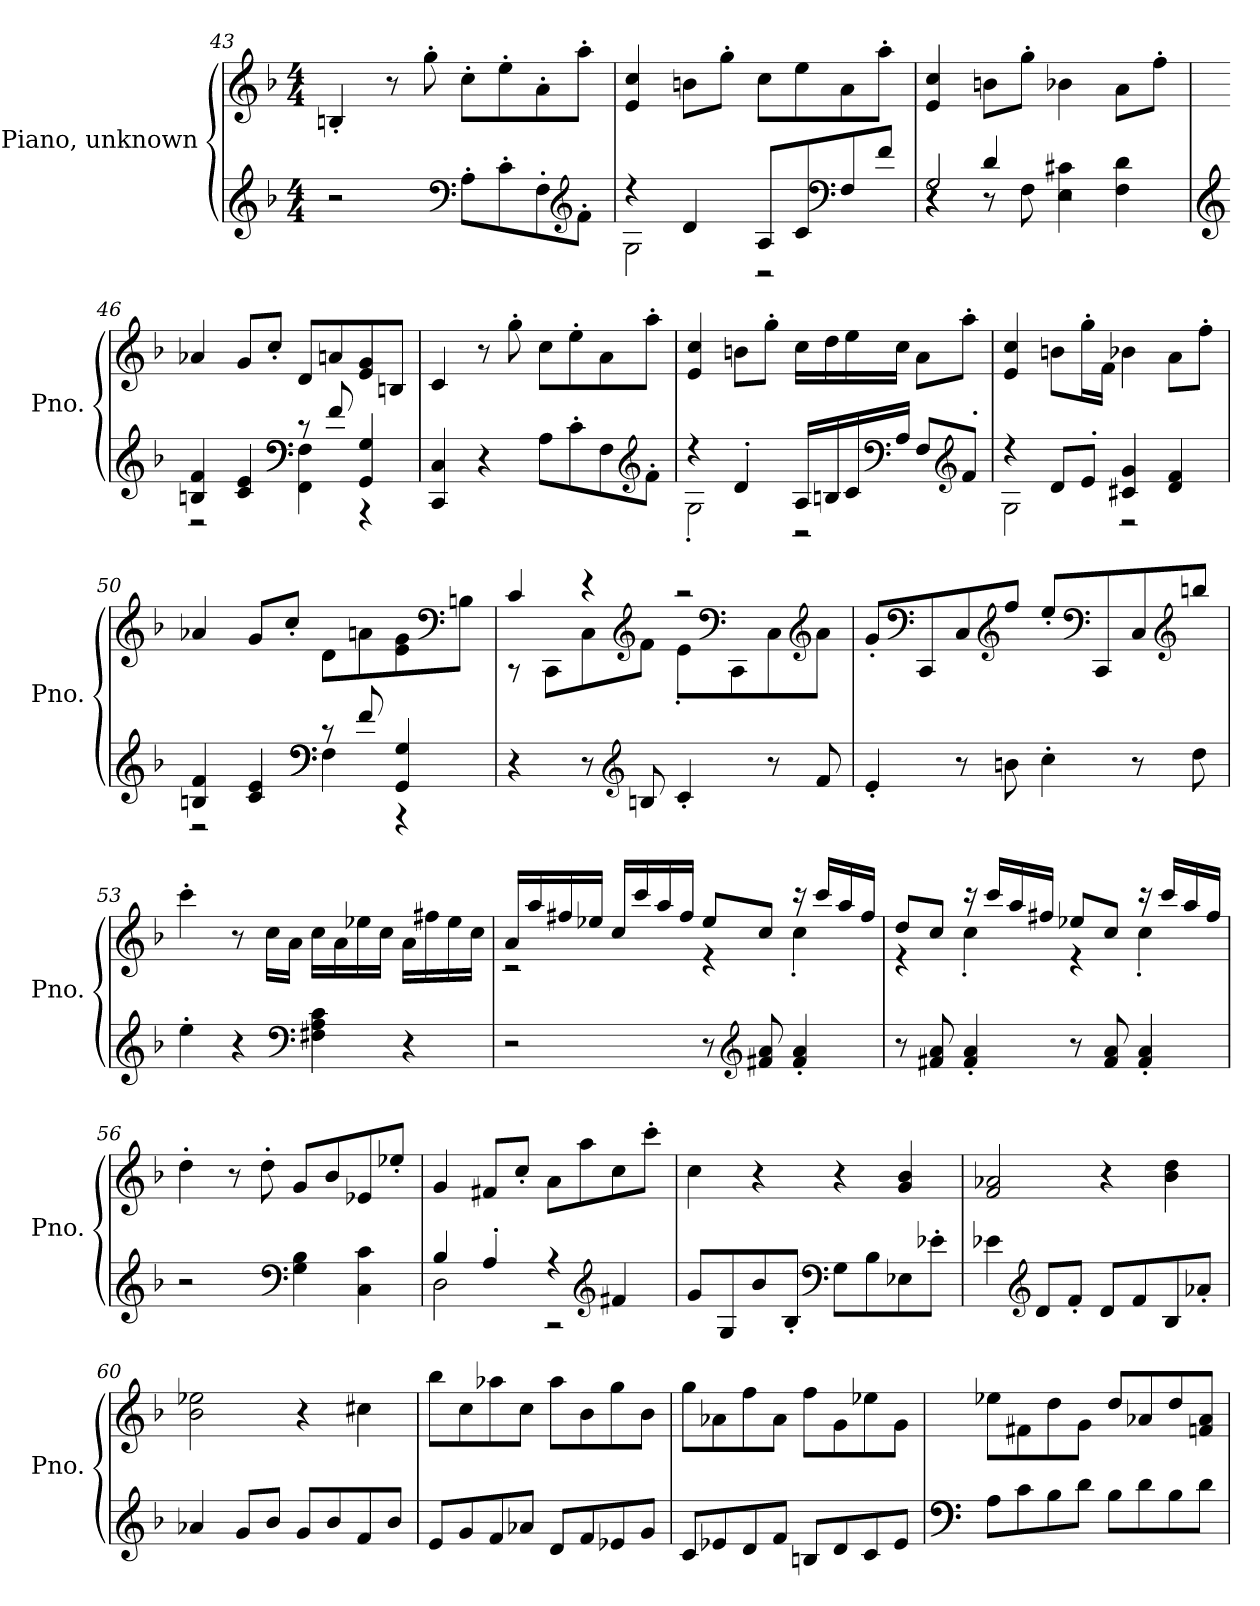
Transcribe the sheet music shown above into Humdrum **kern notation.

**kern	**kern
*part1	*part1
*staff2	*staff1
*I"Piano, unknown	*
*I'Pno.	*
*clefG2	*clefG2
*k[b-]	*k[b-]
*M4/4	*M4/4
=43	=43
2r	4Bn'/
.	8r
.	8gg'\
*clefF4	*
8A'\L	8cc'\L
8c'\	8ee'\
8F'\	8a'\
*clefG2	*
8f'\J	8aa'\J
=44	=44
*^	*
4r	2G\	4e/ 4cc/
4d/	.	8bn\L
.	.	8gg'\J
8A/L	2r	8cc\L
8c/	.	8ee\
*clefF4	*	*
8F/	.	8a\
8f/J	.	8aa'\J
!!LO:LB:g=z
=45	=45	=45
*	*^	*
4r	4r	2G/	4e/ 4cc/
4d/	8r	.	8bn\L
.	8F\	.	8gg'\J
2r	4E\ 4c#X\	2r	4b-X\
.	4F\ 4d\	.	8a\L
.	.	.	8ff'\J
*v	*v	*v	*
=46	=46
*clefG2	*
*^	*
4Bn/ 4f/	2r	4a-X/
4c/ 4e/	.	8g/L
.	.	8cc'/J
*clefF4	*	*
8r	4FF\ 4F\	8d/L
8f/	.	8an/
4GG/ 4G/	4r	8e/ 8g/
.	.	8Bn/J
*v	*v	*
=47	=47
4CC/ 4C/	4c/
4r	8r
.	8gg'\
8A\L	8cc\L
8c'\	8ee'\
8F\	8a\
*clefG2	*
8f'\J	8aa'\J
!!LO:LB:g=z
=48	=48
*^	*
4r	2G'\	4e/ 4cc/
4d'/	.	8bn\L
.	.	8gg'\J
16A/LL	2r	16cc\LL
16Bn/	.	16dd\
16c/	.	16ee\
*clefF4	*	*
16A/JJ	.	16cc\JJ
8F/L	.	8a\L
*clefG2	*	*
8f'/J	.	8aa'\J
=49	=49	=49
4r	2G\	4e/ 4cc/
8d/L	.	8bn\L
8e'/J	.	16gg'\L
.	.	16f\JJ
4c#X/ 4g/	2r	4b-X\
4d/ 4f/	.	8a\L
.	.	8ff'\J
=50	=50	=50
4Bn/ 4f/	2r	4a-X/
4c/ 4e/	.	8g/L
.	.	8cc'/J
*clefF4	*	*
8r	4F\	8d\L
8f/	.	8an\
4GG/ 4G/	4r	8e\ 8g\
*	*	*clefF4
.	.	8Bn\J
*v	*v	*
!!LO:LB:g=z
=51	=51
*	*^
4r	4c/	8r
.	.	8CC\L
8r	4r	8C\
*clefG2	*clefG2	*
8Bn/	.	8f\J
4c'/	2r	8e'\L
*	*clefF4	*
.	.	8CC\
8r	.	8C\
*	*clefG2	*
8f/	.	8a\J
*	*v	*v
=52	=52
4e'/	8g'/L
*	*clefF4
.	8CC/
8r	8C/
*	*clefG2
8bn\	8ff/J
4cc'\	8ee'/L
*	*clefF4
.	8CC/
8r	8C/
*	*clefG2
8dd\	8bbn/J
!!LO:PB:g=z
=53	=53
4ee'\	4ccc'\
4r	8r
.	16cc\LL
.	16a\JJ
*clefF4	*
4F#X\ 4A\ 4c\	16cc\LL
.	16a\
.	16ee-X\
.	16cc\JJ
4r	16a\LL
.	16ff#X\
.	16ee-\
.	16cc\JJ
=54	=54
*	*^
2r	16a/LL	2r
.	16aa/	.
.	16ff#X/	.
.	16ee-X/JJ	.
.	16cc/LL	.
.	16ccc/	.
.	16aa/	.
.	16ff#/JJ	.
8r	8ee-/L	4r
*clefG2	*	*
8f#X/ 8a/	8cc/J	.
4f#/' 4a/'	16r	4cc'\
.	16ccc/LL	.
.	16aa/	.
.	16ff#/JJ	.
!!LO:LB:g=z	!!
=55	=55	=55
8r	8dd/L	4r
8f#X/ 8a/	8cc/J	.
4f#/' 4a/'	16r	4cc'\
.	16ccc/LL	.
.	16aa/	.
.	16ff#X/JJ	.
8r	8ee-X/L	4r
8f#/ 8a/	8cc/J	.
4f#/' 4a/'	16r	4cc'\
.	16ccc/LL	.
.	16aa/	.
.	16ff#/JJ	.
*	*v	*v
=56	=56
2r	4dd'\
.	8r
.	8dd'\
*clefF4	*
4G\ 4B-\	8g/L
.	8b-/
4C\ 4c\	8e-X/
.	8ee-X'/J
=57	=57
*^	*
4B-/	2D\	4g/
4A'/	.	8f#X/L
.	.	8cc'/J
4r	2r	8a\L
.	.	8aa\
*clefG2	*	*
4f#X/	.	8cc\
.	.	8ccc'\J
*v	*v	*
!!LO:LB:g=z
=58	=58
8g/L	4cc\
8G/	.
8b-/	4r
8B-'/J	.
*clefF4	*
8G\L	4r
8B-\	.
8E-X\	4g/ 4b-/
8e-X'\J	.
=59	=59
4e-X\	2f/ 2a-X/
*clefG2	*
8d/L	.
8f'/J	.
8d/L	4r
8f/	.
8B-/	4b-\ 4dd\
8a-X'/J	.
=60	=60
4a-X/	2b-\ 2ee-X\
8g/L	.
8b-/J	.
8g/L	4r
8b-/	.
8f/	4cc#X\
8b-/J	.
=61	=61
8e/L	8bb-\L
8g/	8cc\
8f/	8aa-X\
8a-X/J	8cc\J
8d/L	8aa-\L
8f/	8b-\
8e-X/	8gg\
8g/J	8b-\J
!!LO:LB:g=z
=62	=62
8c/L	8gg\L
8e-X/	8a-X\
8d/	8ff\
8f/J	8a-\J
8Bn/L	8ff\L
8d/	8g\
8c/	8ee-X\
8e-/J	8g\J
=63	=63
*clefF4	*
8A\L	8ee-X\L
8c\	8f#X\
8B-\	8dd\
8d\J	8g\J
8B-\L	8dd/L
8d\	8a-X/
8B-\	8dd/
8d\J	8fn/ 8a-/J
=	=
*-	*-
